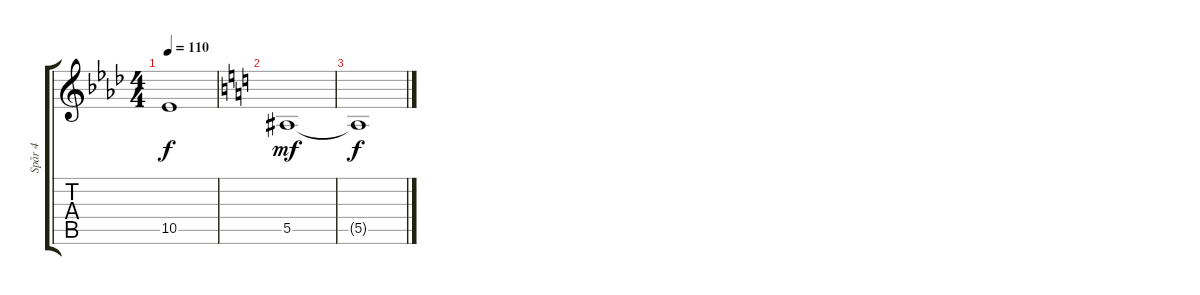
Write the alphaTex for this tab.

\track ("Spår 4" "Spår 4") {instrument overdrivenguitar}
\staff {score tabs}
\tuning (C4 G3 Eb3 Bb2 F2 C2) {hide}
\ts (4 4)
\tempo 110
\clef g2
\ks ab
10.5{t}.1{dy f} |
\ks c
5.5.1{dy mf} |
5.5{t}.1{dy f}
